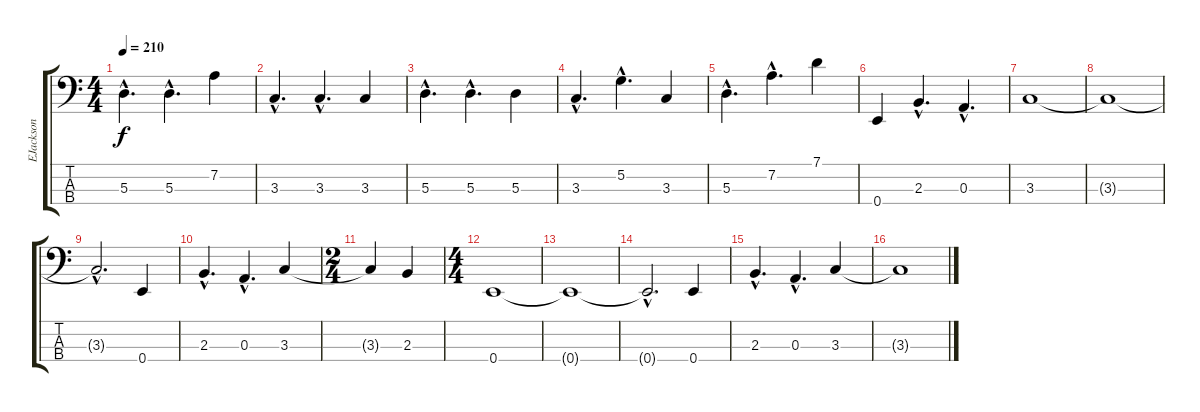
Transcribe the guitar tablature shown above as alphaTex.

\track ("EJackson" "EJackson") {instrument electricbassfinger}
\staff {score tabs}
\tuning (G2 D2 A1 E1) {hide}
\ts (4 4)
\tempo 210
\clef f4
\ks c
5.3{hac}.4{d dy f} 5.3{hac}.4{d} 7.2.4 |
3.3{hac}.4{d} 3.3{hac}.4{d} 3.3.4 |
5.3{hac}.4{d} 5.3{hac}.4{d} 5.3.4 |
3.3{hac}.4{d} 5.2{hac}.4{d} 3.3.4 |
5.3{hac}.4{d} 7.2{hac}.4{d} 7.1.4 |
0.4.4 2.3{hac}.4{d} 0.3{hac}.4{d} |
3.3.1 |
3.3{t}.1 |
3.3{hac t}.2{d} 0.4.4 |
2.3{hac}.4{d} 0.3{hac}.4{d} 3.3.4 |
\ts (2 4)
3.3{t}.4 2.3.4 |
\ts (4 4)
0.4.1 |
0.4{t}.1 |
0.4{hac t}.2{d} 0.4.4 |
2.3{hac}.4{d} 0.3{hac}.4{d} 3.3.4 |
3.3{t}.1
